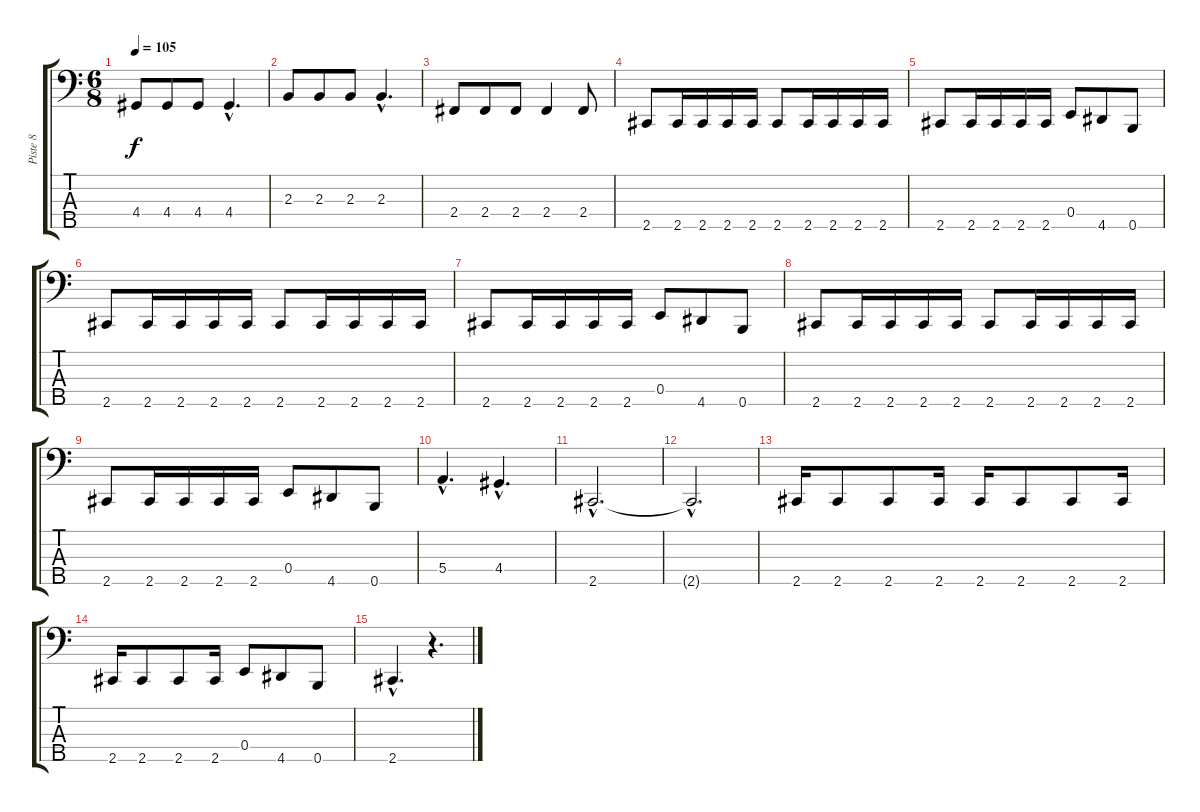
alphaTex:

\track ("Piste 8" "Piste 8") {instrument electricbassfinger}
\staff {score tabs}
\tuning (G2 D2 A1 E1 B0) {hide}
\ts (6 8)
\tempo 105
\clef f4
\ks c
4.4.8{dy f} 4.4.8 4.4.8 4.4{hac}.4{d} |
2.3.8 2.3.8 2.3.8 2.3{hac}.4{d} |
2.4.8 2.4.8 2.4.8 2.4.4 2.4.8 |
2.5.8 2.5.16 2.5.16 2.5.16 2.5.16 2.5.8 2.5.16 2.5.16 2.5.16 2.5.16 |
2.5.8 2.5.16 2.5.16 2.5.16 2.5.16 0.4.8 4.5.8 0.5.8 |
2.5.8 2.5.16 2.5.16 2.5.16 2.5.16 2.5.8 2.5.16 2.5.16 2.5.16 2.5.16 |
2.5.8 2.5.16 2.5.16 2.5.16 2.5.16 0.4.8 4.5.8 0.5.8 |
2.5.8 2.5.16 2.5.16 2.5.16 2.5.16 2.5.8 2.5.16 2.5.16 2.5.16 2.5.16 |
2.5.8 2.5.16 2.5.16 2.5.16 2.5.16 0.4.8 4.5.8 0.5.8 |
5.4{hac}.4{d} 4.4{hac}.4{d} |
2.5{hac}.2{d} |
2.5{hac t}.2{d} |
2.5.16 2.5.8 2.5.8 2.5.16 2.5.16 2.5.8 2.5.8 2.5.16 |
2.5.16 2.5.8 2.5.8 2.5.16 0.4.8 4.5.8 0.5.8 |
2.5{hac}.4{d} r.4{d}
